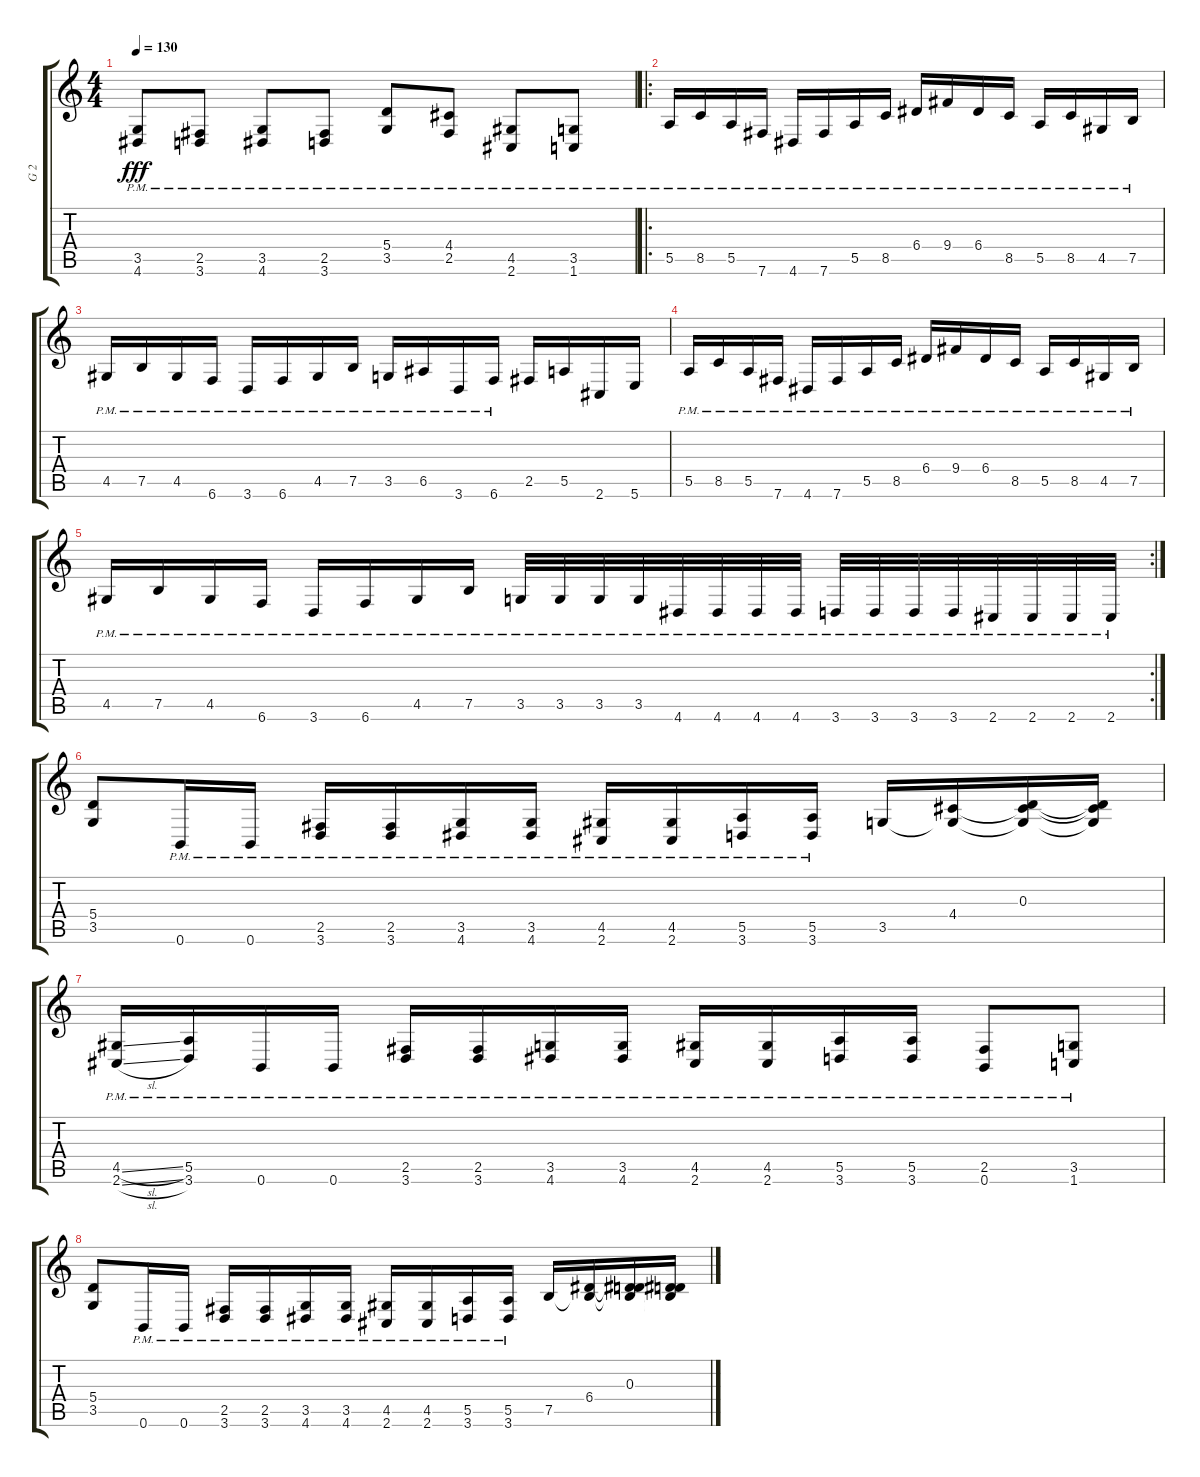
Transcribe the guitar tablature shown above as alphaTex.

\track ("G 2" "G 2") {instrument distortionguitar}
\staff {score tabs}
\tuning (B3 Gb3 D3 A2 E2 B1) {hide}
\ts (4 4)
\tempo 130
\clef g2
\ks c
(3.5{pm} 4.6{pm}).8{dy fff} (2.5{pm} 3.6{pm}).8 (3.5{pm} 4.6{pm}).8 (2.5{pm} 3.6{pm}).8 (5.4{pm} 3.5{pm}).8 (4.4{pm} 2.5{pm}).8 (4.5{pm} 2.6{pm}).8 (3.5{pm} 1.6{pm}).8 |
\ro
5.5{pm}.16 8.5{pm}.16 5.5{pm}.16 7.6{pm}.16 4.6{pm}.16 7.6{pm}.16 5.5{pm}.16 8.5{pm}.16 6.4{pm}.16 9.4{pm}.16 6.4{pm}.16 8.5{pm}.16 5.5{pm}.16 8.5{pm}.16 4.5{pm}.16 7.5{pm}.16 |
4.5{pm}.16 7.5{pm}.16 4.5{pm}.16 6.6{pm}.16 3.6{pm}.16 6.6{pm}.16 4.5{pm}.16 7.5{pm}.16 3.5{pm}.16 6.5{pm}.16 3.6{pm}.16 6.6{pm}.16 2.5.16 5.5.16 2.6.16 5.6.16 |
5.5{pm}.16 8.5{pm}.16 5.5{pm}.16 7.6{pm}.16 4.6{pm}.16 7.6{pm}.16 5.5{pm}.16 8.5{pm}.16 6.4{pm}.16 9.4{pm}.16 6.4{pm}.16 8.5{pm}.16 5.5{pm}.16 8.5{pm}.16 4.5{pm}.16 7.5{pm}.16 |
\rc 2
4.5{pm}.16 7.5{pm}.16 4.5{pm}.16 6.6{pm}.16 3.6{pm}.16 6.6{pm}.16 4.5{pm}.16 7.5{pm}.16 3.5{pm}.32 3.5{pm}.32 3.5{pm}.32 3.5{pm}.32 4.6{pm}.32 4.6{pm}.32 4.6{pm}.32 4.6{pm}.32 3.6{pm}.32 3.6{pm}.32 3.6{pm}.32 3.6{pm}.32 2.6{pm}.32 2.6{pm}.32 2.6{pm}.32 2.6{pm}.32 |
(5.4 3.5).8 0.6{pm}.16 0.6{pm}.16 (2.5{pm} 3.6{pm}).16 (2.5{pm} 3.6{pm}).16 (3.5{pm} 4.6{pm}).16 (3.5{pm} 4.6{pm}).16 (4.5{pm} 2.6{pm}).16 (4.5{pm} 2.6{pm}).16 (5.5{pm} 3.6{pm}).16 (5.5{pm} 3.6{pm}).16 3.5.16 (4.4 3.5{t}).16 (0.3 4.4{t} 3.5{t}).16 (0.3{t} 4.4{t} 3.5{t}).16 |
(4.5{sl pm} 2.6{sl pm}).16 (5.5{pm} 3.6{pm}).16 0.6{pm}.16 0.6{pm}.16 (2.5{pm} 3.6{pm}).16 (2.5{pm} 3.6{pm}).16 (3.5{pm} 4.6{pm}).16 (3.5{pm} 4.6{pm}).16 (4.5{pm} 2.6{pm}).16 (4.5{pm} 2.6{pm}).16 (5.5{pm} 3.6{pm}).16 (5.5{pm} 3.6{pm}).16 (2.5{pm} 0.6{pm}).8 (3.5{pm} 1.6{pm}).8 |
(5.4 3.5).8 0.6{pm}.16 0.6{pm}.16 (2.5{pm} 3.6{pm}).16 (2.5{pm} 3.6{pm}).16 (3.5{pm} 4.6{pm}).16 (3.5{pm} 4.6{pm}).16 (4.5{pm} 2.6{pm}).16 (4.5{pm} 2.6{pm}).16 (5.5{pm} 3.6{pm}).16 (5.5{pm} 3.6{pm}).16 7.5.16 (6.4 7.5{t}).16 (0.3 6.4{t} 7.5{t}).16 (0.3{t} 6.4{t} 7.5{t}).16
